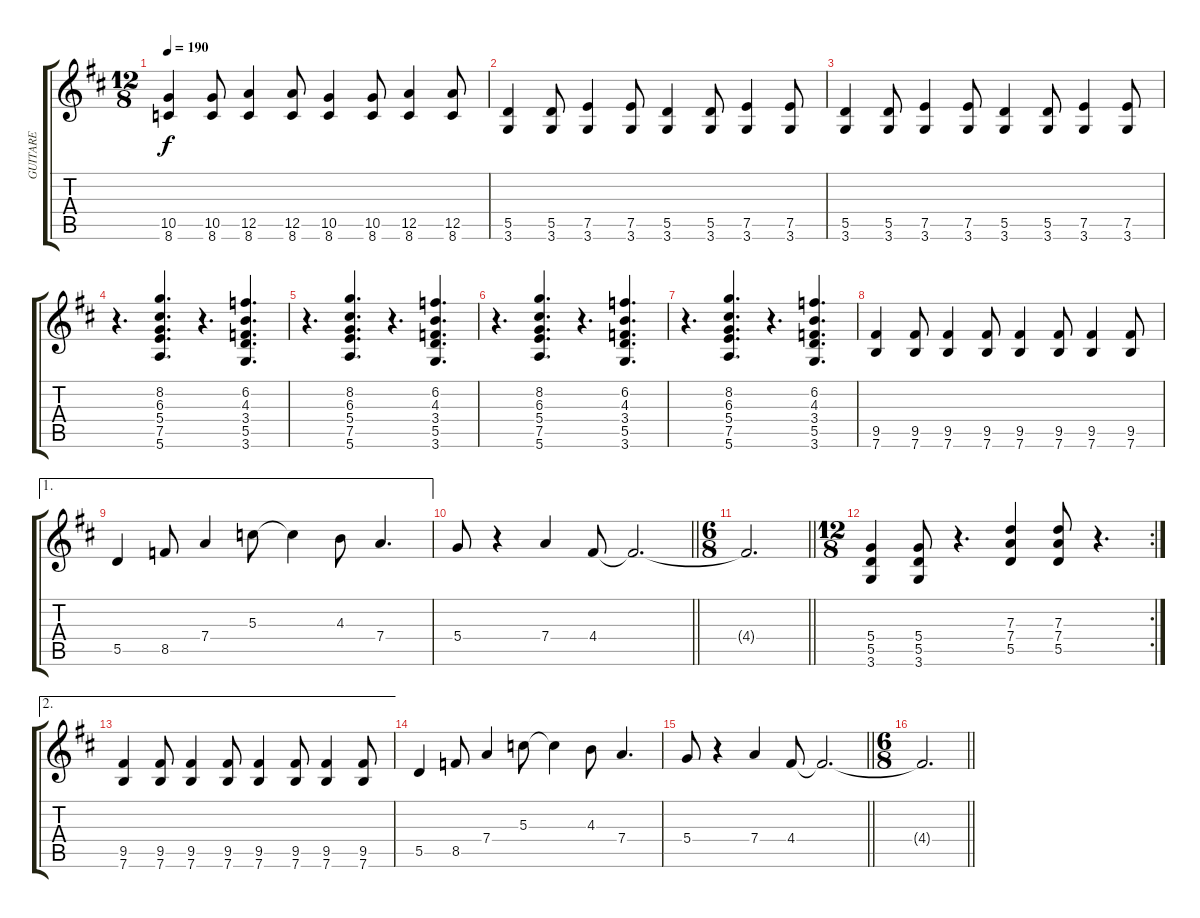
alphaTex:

\track ("GUITARE" "GUITARE") {instrument overdrivenguitar}
\staff {score tabs}
\tuning (E4 B3 G3 D3 A2 E2) {hide}
\ts (12 8)
\tempo 190
\clef g2
\ks d
(10.5 8.6).4{dy f} (10.5 8.6).8 (12.5 8.6).4 (12.5 8.6).8 (10.5 8.6).4 (10.5 8.6).8 (12.5 8.6).4 (12.5 8.6).8 |
(5.5 3.6).4 (5.5 3.6).8 (7.5 3.6).4 (7.5 3.6).8 (5.5 3.6).4 (5.5 3.6).8 (7.5 3.6).4 (7.5 3.6).8 |
(5.5 3.6).4 (5.5 3.6).8 (7.5 3.6).4 (7.5 3.6).8 (5.5 3.6).4 (5.5 3.6).8 (7.5 3.6).4 (7.5 3.6).8 |
r.4{d} (8.2 6.3 5.4 7.5 5.6).4{d} r.4{d} (6.2 4.3 3.4 5.5 3.6).4{d} |
r.4{d} (8.2 6.3 5.4 7.5 5.6).4{d} r.4{d} (6.2 4.3 3.4 5.5 3.6).4{d} |
r.4{d} (8.2 6.3 5.4 7.5 5.6).4{d} r.4{d} (6.2 4.3 3.4 5.5 3.6).4{d} |
r.4{d} (8.2 6.3 5.4 7.5 5.6).4{d} r.4{d} (6.2 4.3 3.4 5.5 3.6).4{d} |
(9.5 7.6).4 (9.5 7.6).8 (9.5 7.6).4 (9.5 7.6).8 (9.5 7.6).4 (9.5 7.6).8 (9.5 7.6).4 (9.5 7.6).8 |
\ae 1
5.5.4 8.5.8 7.4.4 5.3.8 5.3{t}.4 4.3.8 7.4.4{d} |
\barLineRight lightlight
5.4.8 r.4 7.4.4 4.4.8 4.4{t}.2{d} |
\ts (6 8)
\barLineRight lightlight
4.4{t}.2{d} |
\rc 2
\ts (12 8)
(5.4 5.5 3.6).4 (5.4 5.5 3.6).8 r.4{d} (7.3 7.4 5.5).4 (7.3 7.4 5.5).8 r.4{d} |
\ae 2
(9.5 7.6).4 (9.5 7.6).8 (9.5 7.6).4 (9.5 7.6).8 (9.5 7.6).4 (9.5 7.6).8 (9.5 7.6).4 (9.5 7.6).8 |
5.5.4 8.5.8 7.4.4 5.3.8 5.3{t}.4 4.3.8 7.4.4{d} |
\barLineRight lightlight
5.4.8 r.4 7.4.4 4.4.8 4.4{t}.2{d} |
\ts (6 8)
\barLineRight lightlight
4.4{t}.2{d}
